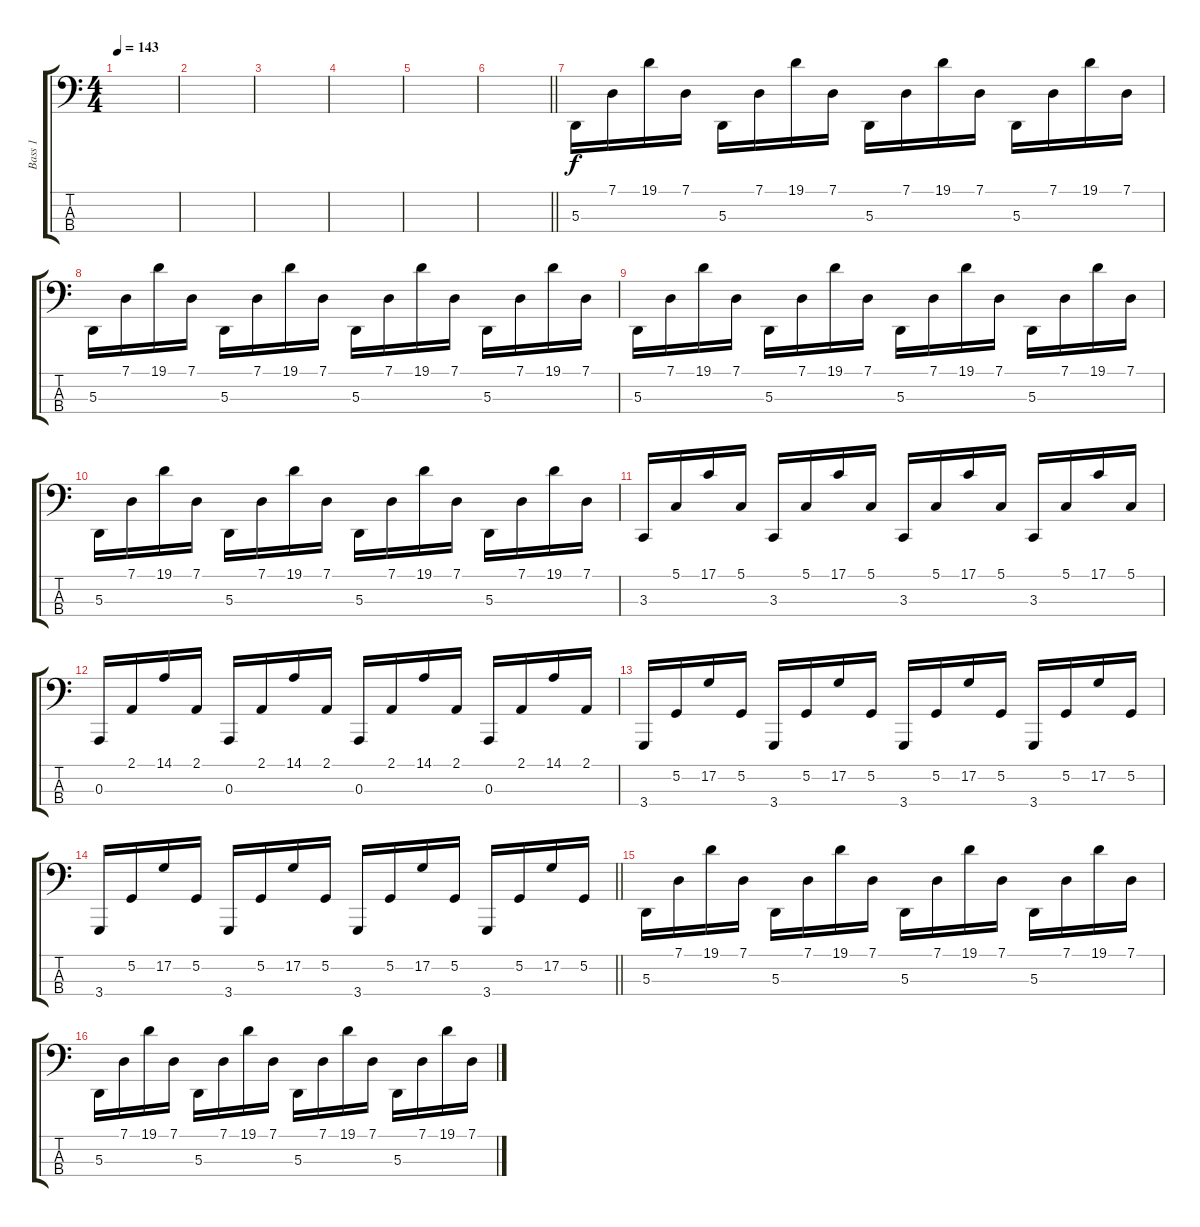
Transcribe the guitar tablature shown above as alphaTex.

\track ("Bass 1" "Bass 1") {instrument synthbass1}
\staff {score tabs}
\tuning (G1 D1 A0 E0) {hide}
\ts (4 4)
\tempo 143
\clef f4
\ks c
|
|
|
|
|
\barLineRight lightlight
|
5.3.16 7.1.16 19.1.16 7.1.16 5.3.16 7.1.16 19.1.16 7.1.16 5.3.16 7.1.16 19.1.16 7.1.16 5.3.16 7.1.16 19.1.16 7.1.16 |
5.3.16 7.1.16 19.1.16 7.1.16 5.3.16 7.1.16 19.1.16 7.1.16 5.3.16 7.1.16 19.1.16 7.1.16 5.3.16 7.1.16 19.1.16 7.1.16 |
5.3.16 7.1.16 19.1.16 7.1.16 5.3.16 7.1.16 19.1.16 7.1.16 5.3.16 7.1.16 19.1.16 7.1.16 5.3.16 7.1.16 19.1.16 7.1.16 |
5.3.16 7.1.16 19.1.16 7.1.16 5.3.16 7.1.16 19.1.16 7.1.16 5.3.16 7.1.16 19.1.16 7.1.16 5.3.16 7.1.16 19.1.16 7.1.16 |
3.3.16 5.1.16 17.1.16 5.1.16 3.3.16 5.1.16 17.1.16 5.1.16 3.3.16 5.1.16 17.1.16 5.1.16 3.3.16 5.1.16 17.1.16 5.1.16 |
0.3.16 2.1.16 14.1.16 2.1.16 0.3.16 2.1.16 14.1.16 2.1.16 0.3.16 2.1.16 14.1.16 2.1.16 0.3.16 2.1.16 14.1.16 2.1.16 |
3.4.16 5.2.16 17.2.16 5.2.16 3.4.16 5.2.16 17.2.16 5.2.16 3.4.16 5.2.16 17.2.16 5.2.16 3.4.16 5.2.16 17.2.16 5.2.16 |
\barLineRight lightlight
3.4.16 5.2.16 17.2.16 5.2.16 3.4.16 5.2.16 17.2.16 5.2.16 3.4.16 5.2.16 17.2.16 5.2.16 3.4.16 5.2.16 17.2.16 5.2.16 |
5.3.16 7.1.16 19.1.16 7.1.16 5.3.16 7.1.16 19.1.16 7.1.16 5.3.16 7.1.16 19.1.16 7.1.16 5.3.16 7.1.16 19.1.16 7.1.16 |
5.3.16 7.1.16 19.1.16 7.1.16 5.3.16 7.1.16 19.1.16 7.1.16 5.3.16 7.1.16 19.1.16 7.1.16 5.3.16 7.1.16 19.1.16 7.1.16
